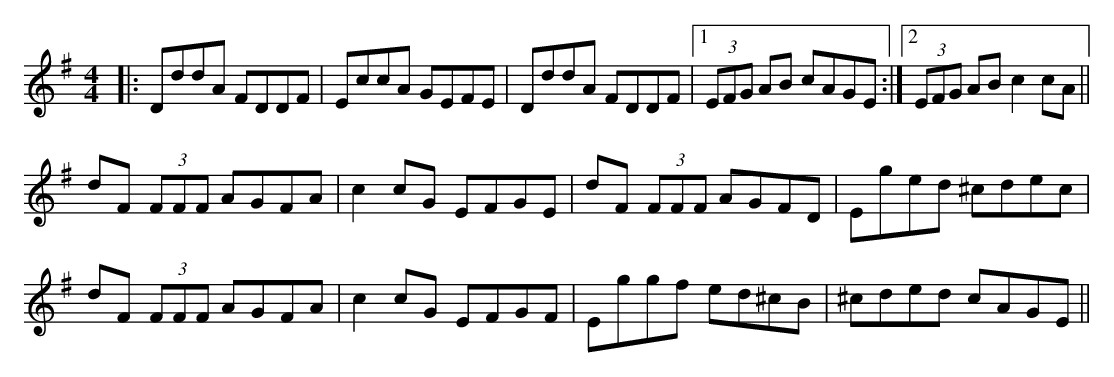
X:1
M:4/4
K:G
|:DddA FDDF|EccA GEFE|DddA FDDF|1 (3EFG AB cAGE:|2 (3EFG AB c2 cA||
dF (3FFF AGFA|c2 cG EFGE|dF (3FFF AGFD|Eged ^cdec|
dF (3FFF AGFA|c2 cG EFGF|Eggf ed^cB|^cded cAGE||
